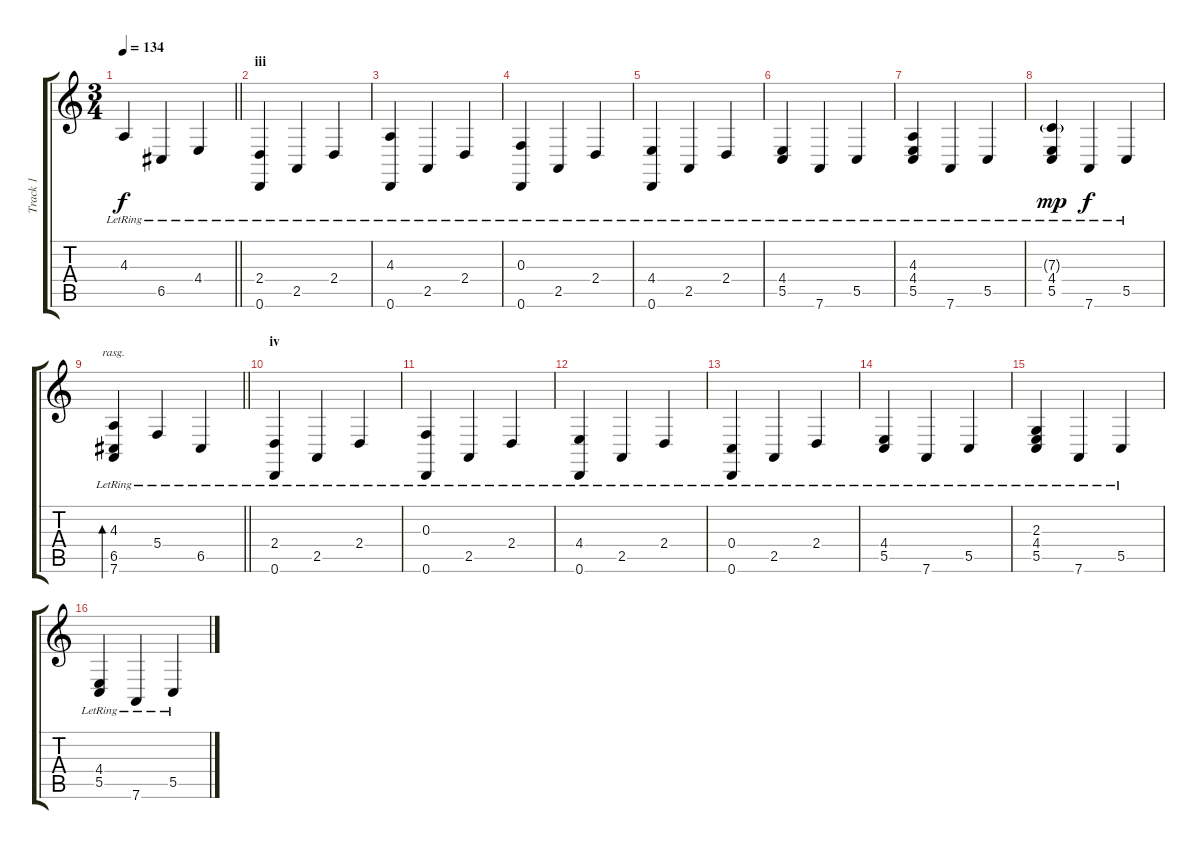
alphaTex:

\track ("Track 1" "Track 1") {instrument acousticgrandpiano}
\staff {score tabs}
\tuning (D4 A3 F3 C3 G2 D2) {hide}
\ts (3 4)
\tempo 134
\clef g2
\barLineRight lightlight
\ks c
4.3{lr}.4{dy f} 6.5{lr}.4 4.4{lr}.4 |
\section ("" "iii")
(2.4{lr} 0.6{lr}).4 2.5{lr}.4 2.4{lr}.4 |
(4.3{lr} 0.6{lr}).4 2.5{lr}.4 2.4{lr}.4 |
(0.3{lr} 0.6{lr}).4 2.5{lr}.4 2.4{lr}.4 |
(4.4{lr} 0.6{lr}).4 2.5{lr}.4 2.4{lr}.4 |
(4.4{lr} 5.5{lr}).4 7.6{lr}.4 5.5{lr}.4 |
(4.3{lr} 4.4{lr} 5.5{lr}).4 7.6{lr}.4 5.5{lr}.4 |
(7.3{g lr} 4.4{lr} 5.5{lr}).4{dy mp} 7.6{lr}.4{dy f} 5.5{lr}.4 |
\barLineRight lightlight
(4.3{lr} 6.5{lr} 7.6{lr}).4{bd 240 rasg ii} 5.4{lr}.4 6.5{lr}.4 |
\section ("" "iv")
(2.4{lr} 0.6{lr}).4 2.5{lr}.4 2.4{lr}.4 |
(0.3{lr} 0.6{lr}).4 2.5{lr}.4 2.4{lr}.4 |
(4.4 0.6{lr}).4 2.5{lr}.4 2.4{lr}.4 |
(0.4{lr} 0.6{lr}).4 2.5{lr}.4 2.4{lr}.4 |
(4.4{lr} 5.5{lr}).4 7.6{lr}.4 5.5{lr}.4 |
(2.3{lr} 4.4{lr} 5.5{lr}).4 7.6{lr}.4 5.5{lr}.4 |
(4.4{lr} 5.5{lr}).4 7.6{lr}.4 5.5{lr}.4
